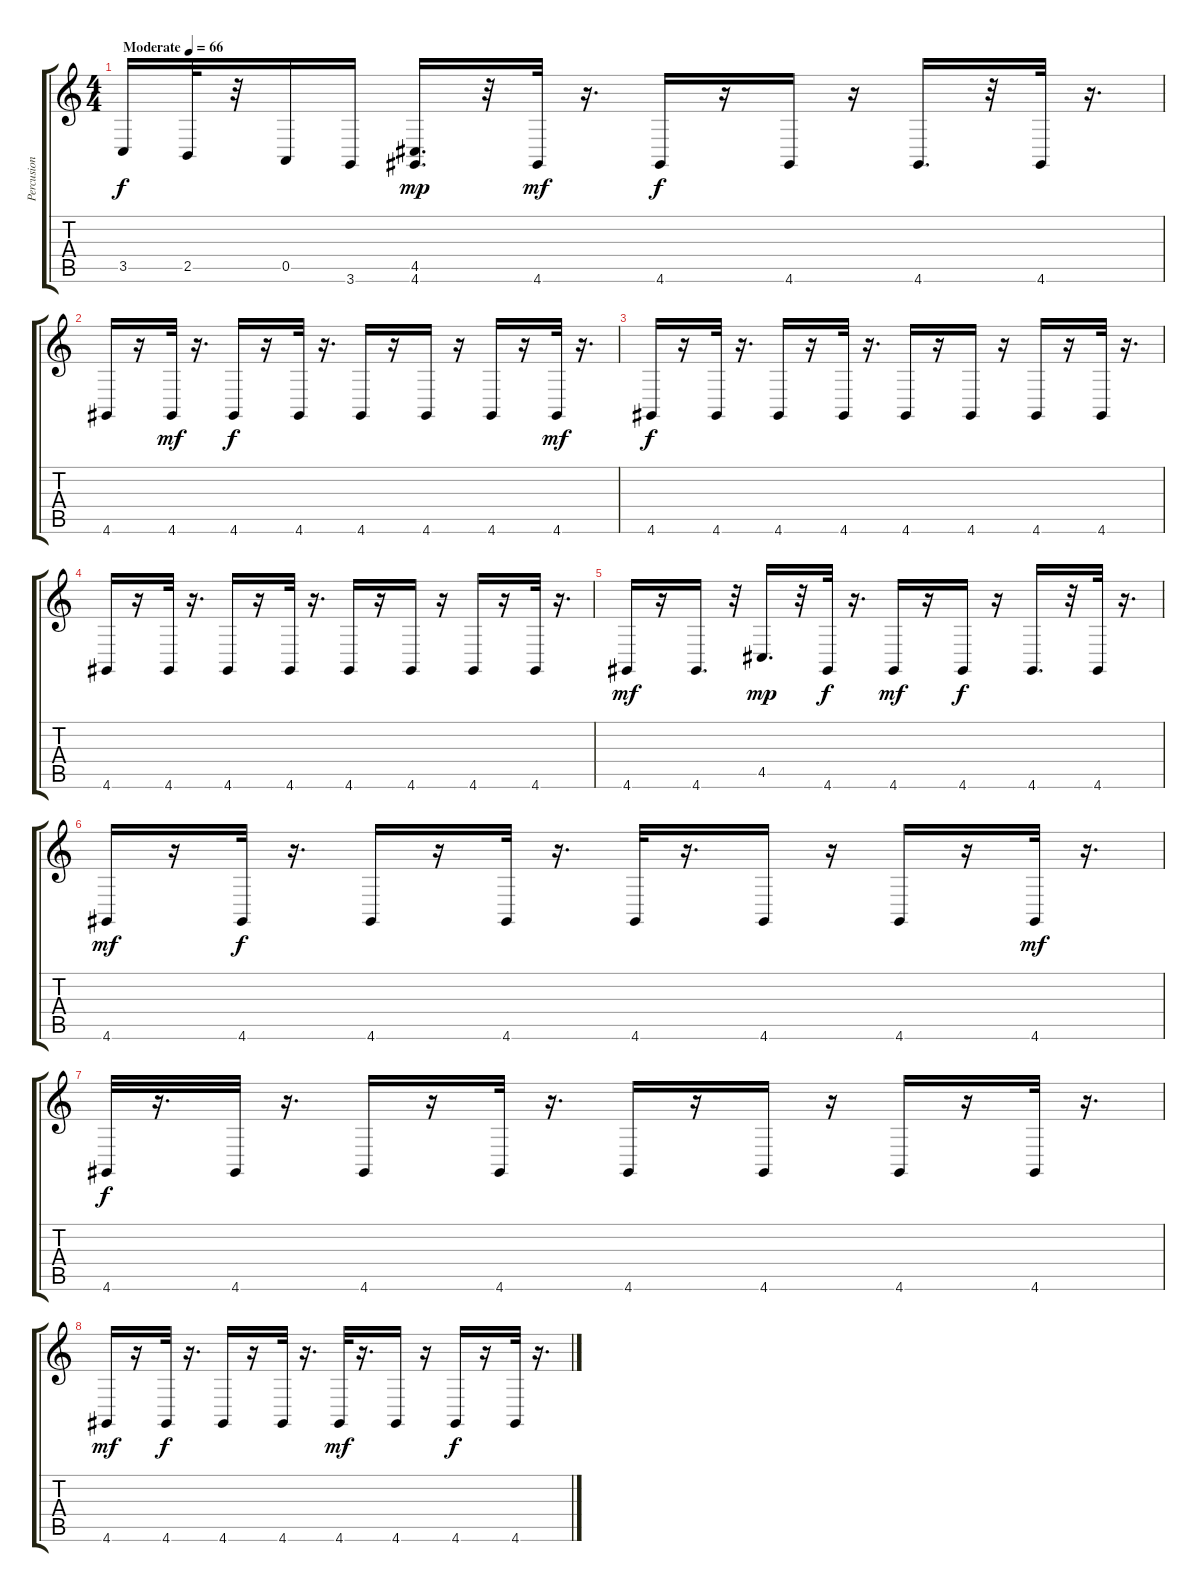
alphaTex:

\track ("Percusion" "Percusion") {instrument melodictom}
\staff {score tabs}
\tuning (E4 B3 G3 D3 A2 E2) {hide}
\ts (4 4)
\tempo (66 "Moderate")
\clef g2
\ks c
3.5.16{dy f instrument melodictom} 2.5.32 r.32 0.5.16 3.6.16 (4.5 4.6).16{d dy mp} r.32 4.6.32{dy mf} r.16{d} 4.6.16{dy f} r.16 4.6.16 r.16 4.6.16{d} r.32 4.6.32 r.16{d} |
4.6.16 r.16 4.6.32{dy mf} r.16{d} 4.6.16{dy f} r.16 4.6.32 r.16{d} 4.6.16 r.16 4.6.16 r.16 4.6.16 r.16 4.6.32{dy mf} r.16{d} |
4.6.16{dy f} r.16 4.6.32 r.16{d} 4.6.16 r.16 4.6.32 r.16{d} 4.6.16 r.16 4.6.16 r.16 4.6.16 r.16 4.6.32 r.16{d} |
4.6.16 r.16 4.6.32 r.16{d} 4.6.16 r.16 4.6.32 r.16{d} 4.6.16 r.16 4.6.16 r.16 4.6.16 r.16 4.6.32 r.16{d} |
4.6.16{dy mf} r.16 4.6.16{d} r.32 4.5.16{d dy mp} r.32 4.6.32{dy f} r.16{d} 4.6.16{dy mf} r.16 4.6.16{dy f} r.16 4.6.16{d} r.32 4.6.32 r.16{d} |
4.6.16{dy mf} r.16 4.6.32{dy f} r.16{d} 4.6.16 r.16 4.6.32 r.16{d} 4.6.32 r.16{d} 4.6.16 r.16 4.6.16 r.16 4.6.32{dy mf} r.16{d} |
4.6.32{dy f} r.16{d} 4.6.32 r.16{d} 4.6.16 r.16 4.6.32 r.16{d} 4.6.16 r.16 4.6.16 r.16 4.6.16 r.16 4.6.32 r.16{d} |
4.6.16{dy mf} r.16 4.6.32{dy f} r.16{d} 4.6.16 r.16 4.6.32 r.16{d} 4.6.32{dy mf} r.16{d} 4.6.16 r.16 4.6.16{dy f} r.16 4.6.32 r.16{d}
